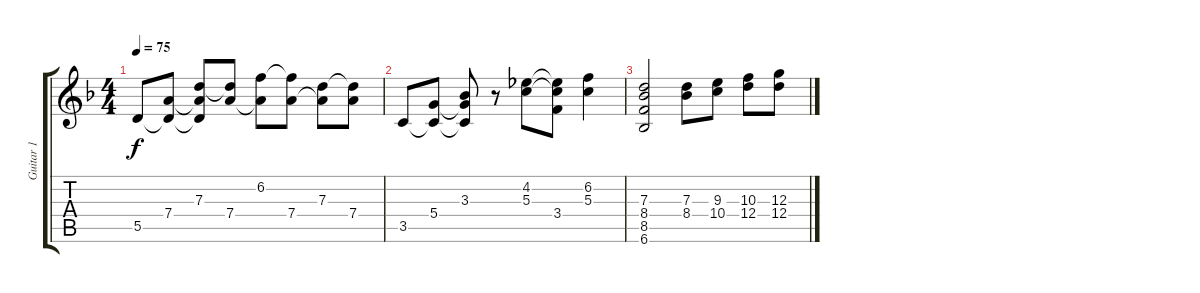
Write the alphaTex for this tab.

\track ("Guitar 1" "Guitar 1") {instrument electricguitarjazz}
\staff {score tabs}
\tuning (E4 B3 G3 D3 A2 E2) {hide}
\ts (4 4)
\tempo 75
\clef g2
\ks f
5.5.8{dy f} (7.4 5.5{t}).8 (7.3 7.4{t} 5.5{t}).8 (7.3{t} 7.4).8 (6.2 7.4{t}).8 (6.2{t} 7.4).8 (7.3 7.4{t}).8 (7.3{t} 7.4).8 |
3.5.8 (5.4 3.5{t}).8 (3.3 5.4{t} 3.5{t}).8 r.8 (4.2 5.3).8 (4.2{t} 5.3{t} 3.4).8 (6.2 5.3).4 |
(7.3 8.4 8.5 6.6).2 (7.3 8.4).8 (9.3 10.4).8 (10.3 12.4).8 (12.3 12.4).8
